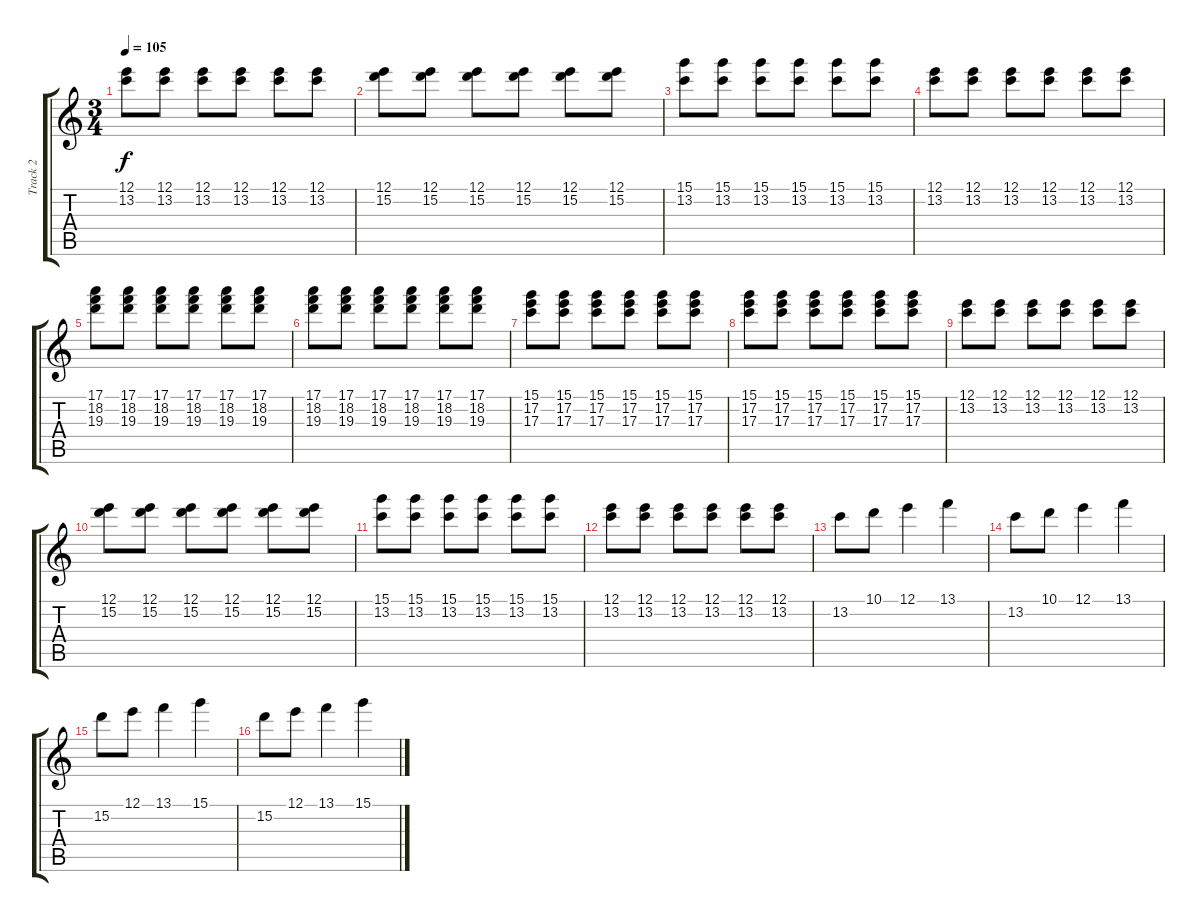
\track ("Track 2" "Track 2") {instrument electricguitarjazz}
\staff {score tabs}
\tuning (E4 B3 G3 D3 A2 E2) {hide}
\ts (3 4)
\tempo 105
\clef g2
\ks c
(12.1 13.2).8{dy f} (12.1 13.2).8 (12.1 13.2).8 (12.1 13.2).8 (12.1 13.2).8 (12.1 13.2).8 |
(12.1 15.2).8 (12.1 15.2).8 (12.1 15.2).8 (12.1 15.2).8 (12.1 15.2).8 (12.1 15.2).8 |
(15.1 13.2).8 (15.1 13.2).8 (15.1 13.2).8 (15.1 13.2).8 (15.1 13.2).8 (15.1 13.2).8 |
(12.1 13.2).8 (12.1 13.2).8 (12.1 13.2).8 (12.1 13.2).8 (12.1 13.2).8 (12.1 13.2).8 |
(17.1 18.2 19.3).8 (17.1 18.2 19.3).8 (17.1 18.2 19.3).8 (17.1 18.2 19.3).8 (17.1 18.2 19.3).8 (17.1 18.2 19.3).8 |
(17.1 18.2 19.3).8 (17.1 18.2 19.3).8 (17.1 18.2 19.3).8 (17.1 18.2 19.3).8 (17.1 18.2 19.3).8 (17.1 18.2 19.3).8 |
(15.1 17.2 17.3).8 (15.1 17.2 17.3).8 (15.1 17.2 17.3).8 (15.1 17.2 17.3).8 (15.1 17.2 17.3).8 (15.1 17.2 17.3).8 |
(15.1 17.2 17.3).8 (15.1 17.2 17.3).8 (15.1 17.2 17.3).8 (15.1 17.2 17.3).8 (15.1 17.2 17.3).8 (15.1 17.2 17.3).8 |
(12.1 13.2).8 (12.1 13.2).8 (12.1 13.2).8 (12.1 13.2).8 (12.1 13.2).8 (12.1 13.2).8 |
(12.1 15.2).8 (12.1 15.2).8 (12.1 15.2).8 (12.1 15.2).8 (12.1 15.2).8 (12.1 15.2).8 |
(15.1 13.2).8 (15.1 13.2).8 (15.1 13.2).8 (15.1 13.2).8 (15.1 13.2).8 (15.1 13.2).8 |
(12.1 13.2).8 (12.1 13.2).8 (12.1 13.2).8 (12.1 13.2).8 (12.1 13.2).8 (12.1 13.2).8 |
13.2.8 10.1.8 12.1.4 13.1.4 |
13.2.8 10.1.8 12.1.4 13.1.4 |
15.2.8 12.1.8 13.1.4 15.1.4 |
15.2.8 12.1.8 13.1.4 15.1.4
